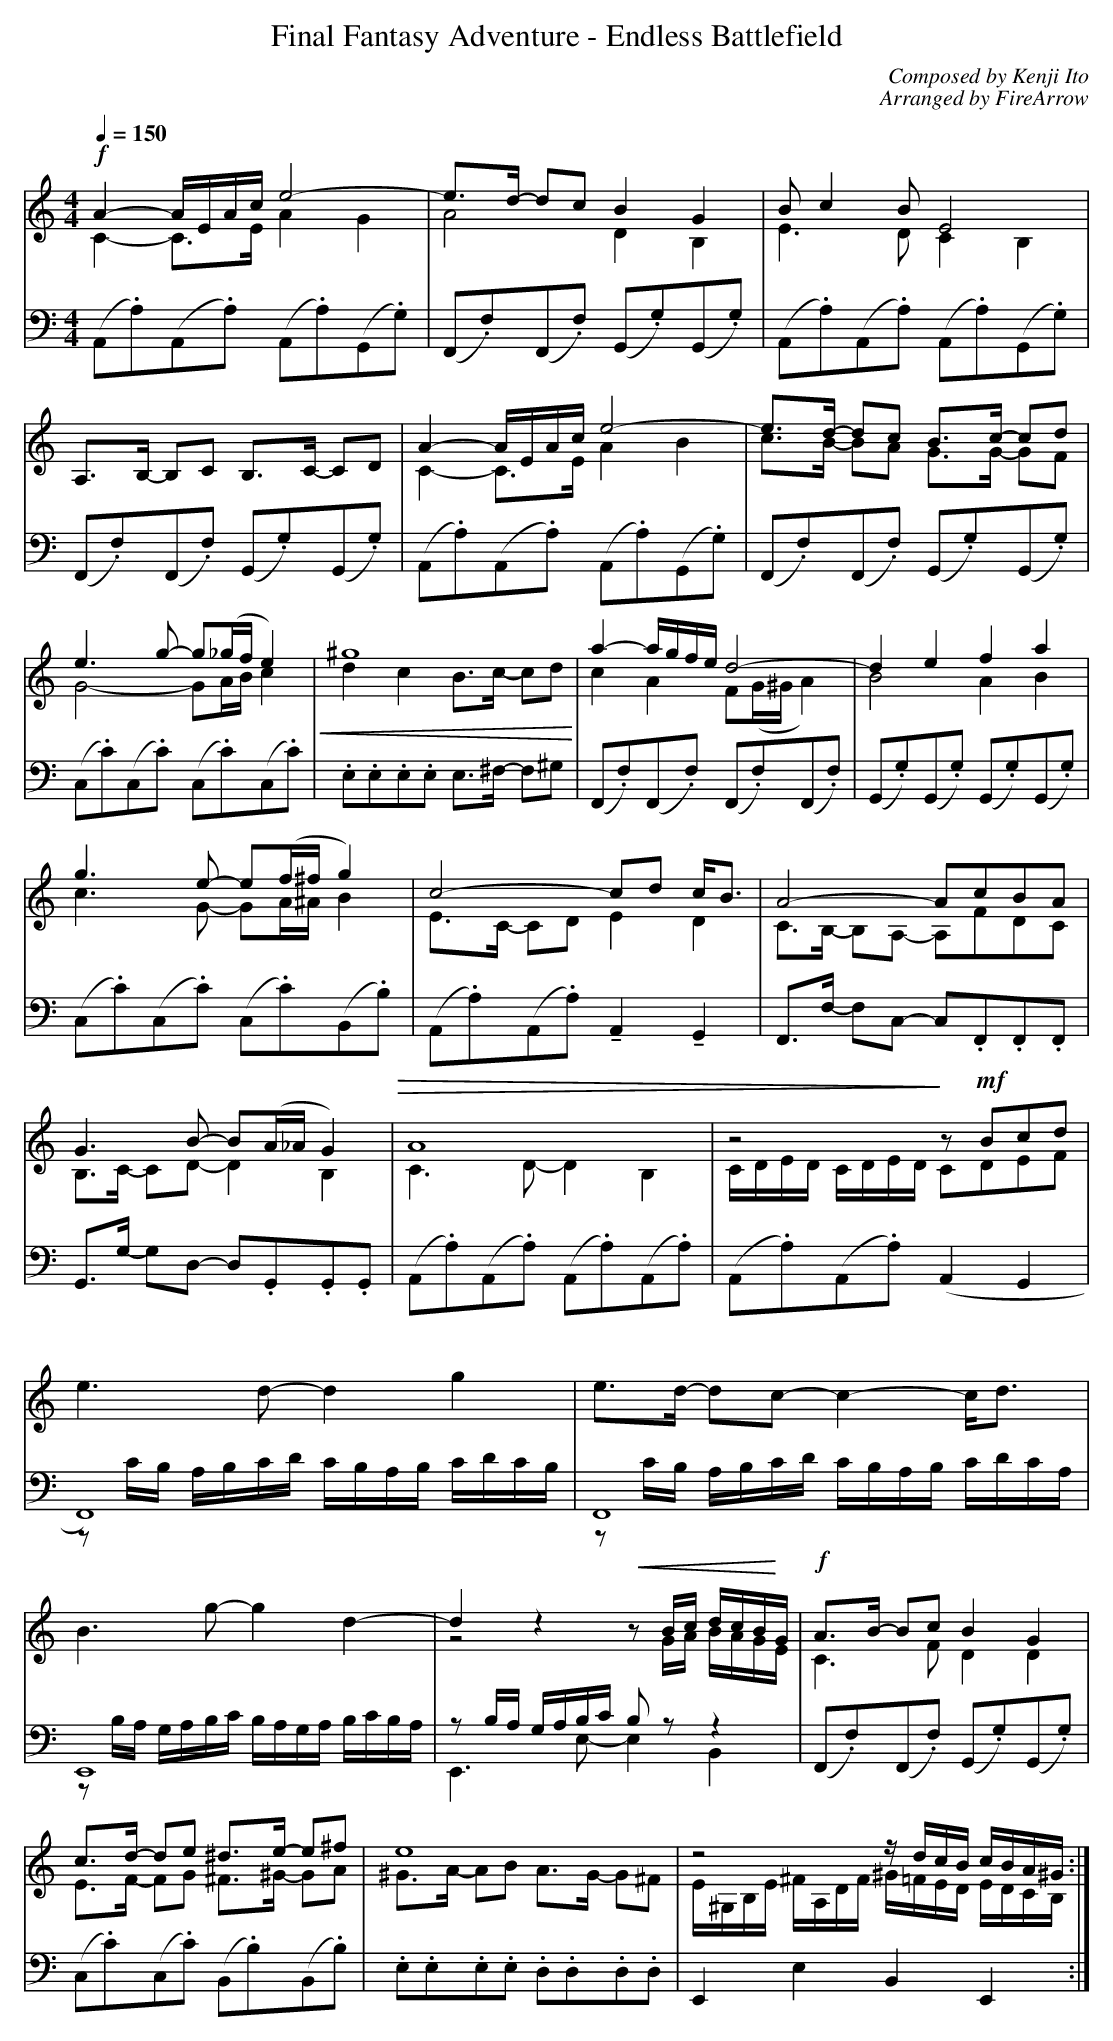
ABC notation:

X:1
T:Final Fantasy Adventure - Endless Battlefield
C:Composed by Kenji Ito
C:Arranged by FireArrow
M:4/4
Q:1/4=150
L:1/8
V:T treble
V:B bass
K:C
[V:T] !f!              A2-              A/E/A/c/ e4- & C2- C>E A2 G2                  | e3/2d/-          dc               B2 G2 & A4 D2 B,2                             | B                c2 B E4 & E3 D C2 B,2                                              |
[V:B] (A,,.A,)(A,,.A,) (A,,.A,)(G,,.G,)                                               | (F,,.F,)(F,,.F,) (G,,.G,)(G,,.G,)                                               | (A,,.A,)(A,,.A,) (A,,.A,)(G,,.G,)                                                   |
[V:T] A,3/2B,/-        B,C              B,3/2C/- CD                                   | A2-              A/E/A/c/         e4- & C2- C>E A2 B2                           | e3/2d/-          dc B3/2c/- cd & c3/B/- BA G3/2G/- GF                               |
[V:B] (F,,.F,)(F,,.F,) (G,,.G,)(G,,.G,)                                               | (A,,.A,)(A,,.A,) (A,,.A,)(G,,.G,)                                               | (F,,.F,)(F,,.F,) (G,,.G,)(G,,.G,)                                                   |
[V:T] e3               g-               g(_g/f/ e2) & G4- GA/B/ c2 !<(!               | ^g8              &                d2 c2 B3/2c/- cd !<)!                         | a2-              a/g/f/e/ d4- & c2 A2 F(G/^G/ A2)                                   | d2               e2 f2 a2 & B4 A2 B2 |
[V:B] (C,.C)(C,.C)     (C,.C)(C,.C)                                                   | .E,.E,.E,.E,     E,3/2^F,/-       F,^G,                                         | (F,,.F,)(F,,.F,) (F,,.F,)(F,,.F,)                                                   | (G,,.G,)(G,,.G,) (G,,.G,)(G,,.G,)    |
[V:T] g3               e-               e(f/^f/ g2) & c3 G- GA/^A/ B2                 | c4-              cd               c<B & E3/2C/- CD E2 D2                        | A4-              AcBA & C3/2B,/- B,A,- A,FDC                                        |
[V:B] (C,.C)(C,.C)     (C,.C)(B,,.B,)                                                 | (A,,.A,)(A,,.A,) !tenuto!A,,2     !tenuto!G,,2                                  | F,,3/2F,/-       F,C,- C,.F,,.F,,.F,,                                               |
[V:T] G3               B-               B(A/_A/ G2) & B,3/2C/- CD- D2 B,2 !>(!        | A8               &                C3 D- D2 B,2                                  | z4               !>)! z !mf! Bcd & C/D/E/D/ C/D/E/D/ CDEF                           |
[V:B] G,,3/2G,/-       G,D,-            D,.G,,.G,,.G,,                                | (A,,.A,)(A,,.A,) (A,,.A,)(A,,.A,)                                               | (A,,.A,)(A,,.A,) (A,,2 G,,2                                                         |
[V:T] e3               d-               d2 g2                                         | e3/2d/-          dc-              c2- c<d                                       |
[V:B] F,,8)            &                z C/B,/ A,/B,/C/D/ C/B,/A,/B,/ C/D/C/B,/      | F,,8             &                z C/B,/ A,/B,/C/D/ C/B,/A,/B,/ C/D/C/A,/      |
[V:T] B3               g-               g2 d2-                                        | d2               z2               !<(! z B/c/ d/c/B/!<)!G/ & z4 z G/A/ B/A/G/E/ | !f!              A3/2B/- Bc B2 G2 & C3 F D2 D2                                      |
[V:B] E,,8             &                z B,/A,/ G,/A,/B,/C/ B,/A,/G,/A,/ B,/C/B,/A,/ | z                B,/A,/           G,/A,/B,/C/ B, z z2 & E,,3 E,- E,2 B,,2       | (F,,.F,)(F,,.F,) (G,,.G,)(G,,.G,)                                                   |
[V:T] c3/2d/-          de               ^d3/2e/- e^f & E3/2F/- FG ^F3/2^G/- GA        | e8               &                ^G3/2A/- AB A3/2G/- G^F                       | z4               z/ d/c/B/ c/B/A/^G/ & E/^G,/B,/E/ ^F/A,/D/F/ ^G/=F/E/D/ E/D/C/B,/ :|
[V:B] (C,.C)(C,.C)     (B,,.B,)(B,,.B,)                                               | .E,.E,.E,.E,     .D,.D,.D,.D,                                                   | E,,2             E,2 B,,2 E,,2                                                     :|
